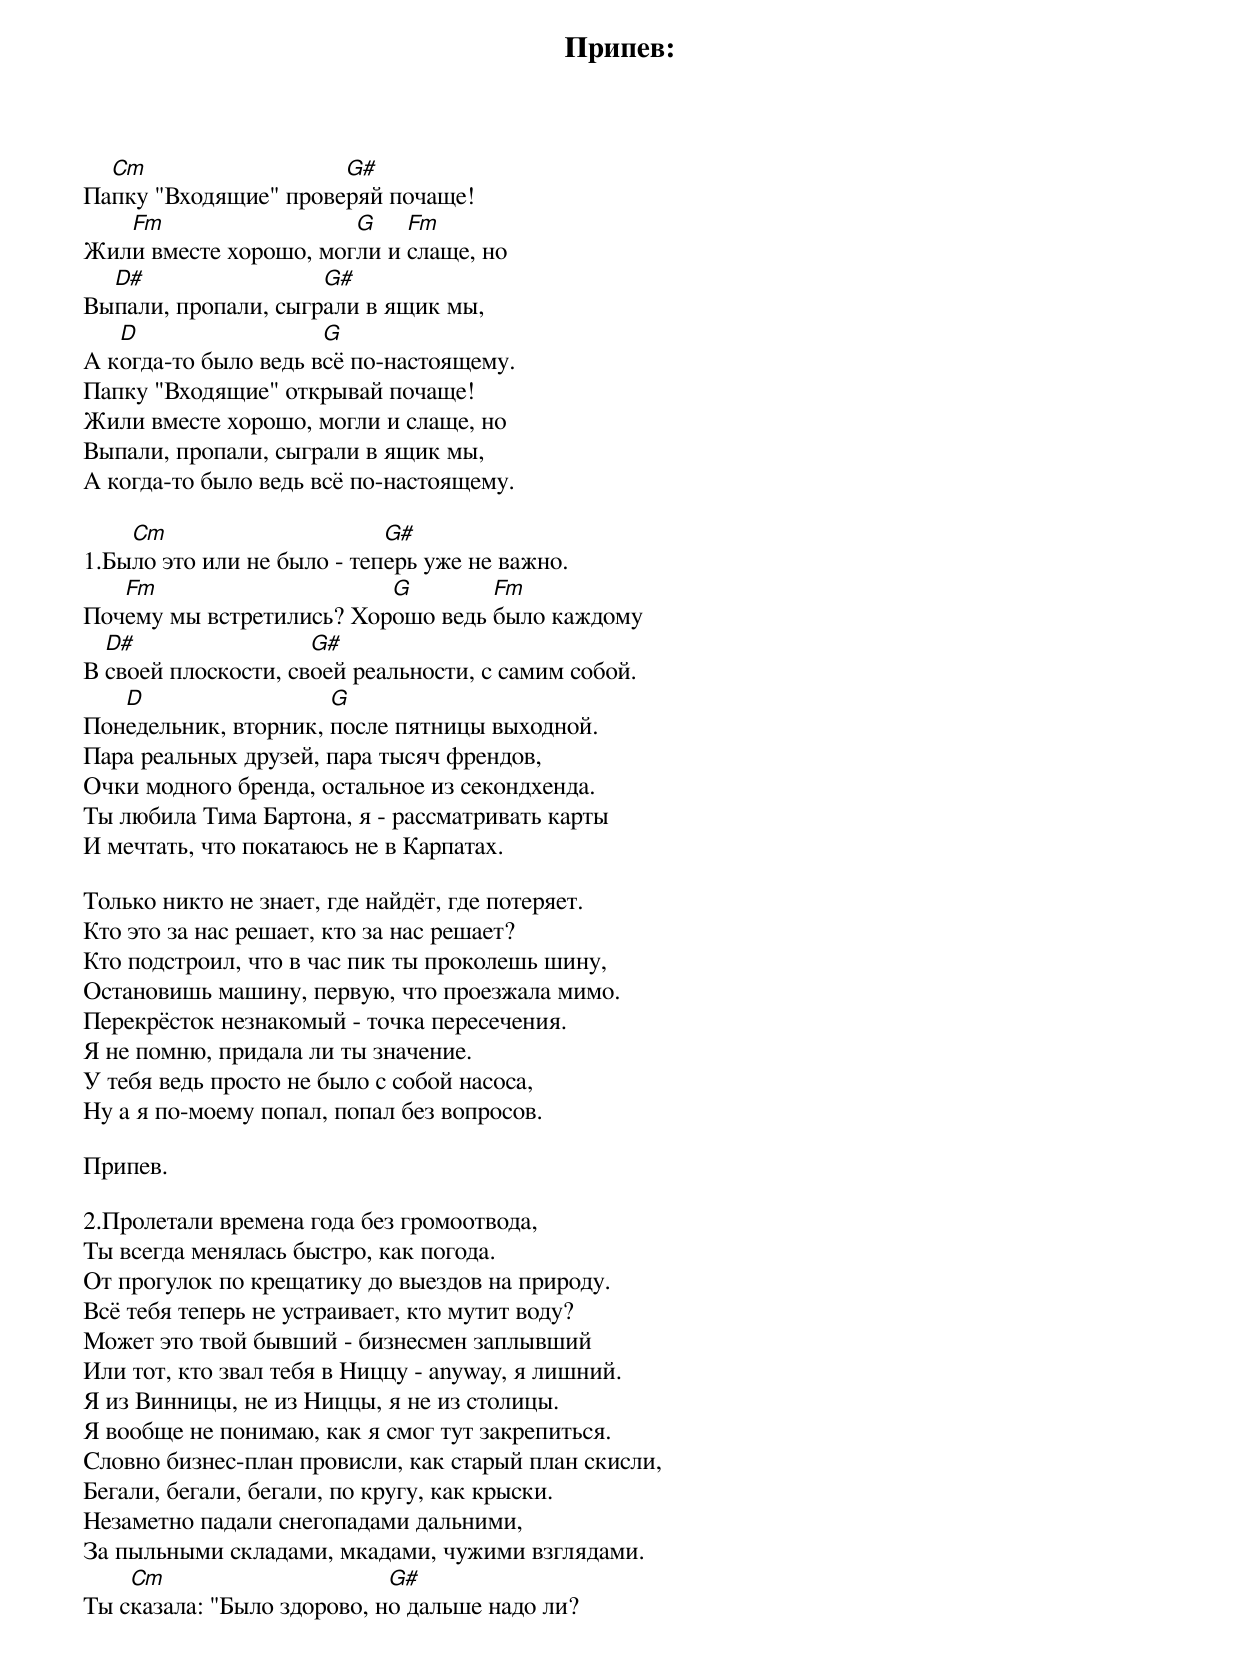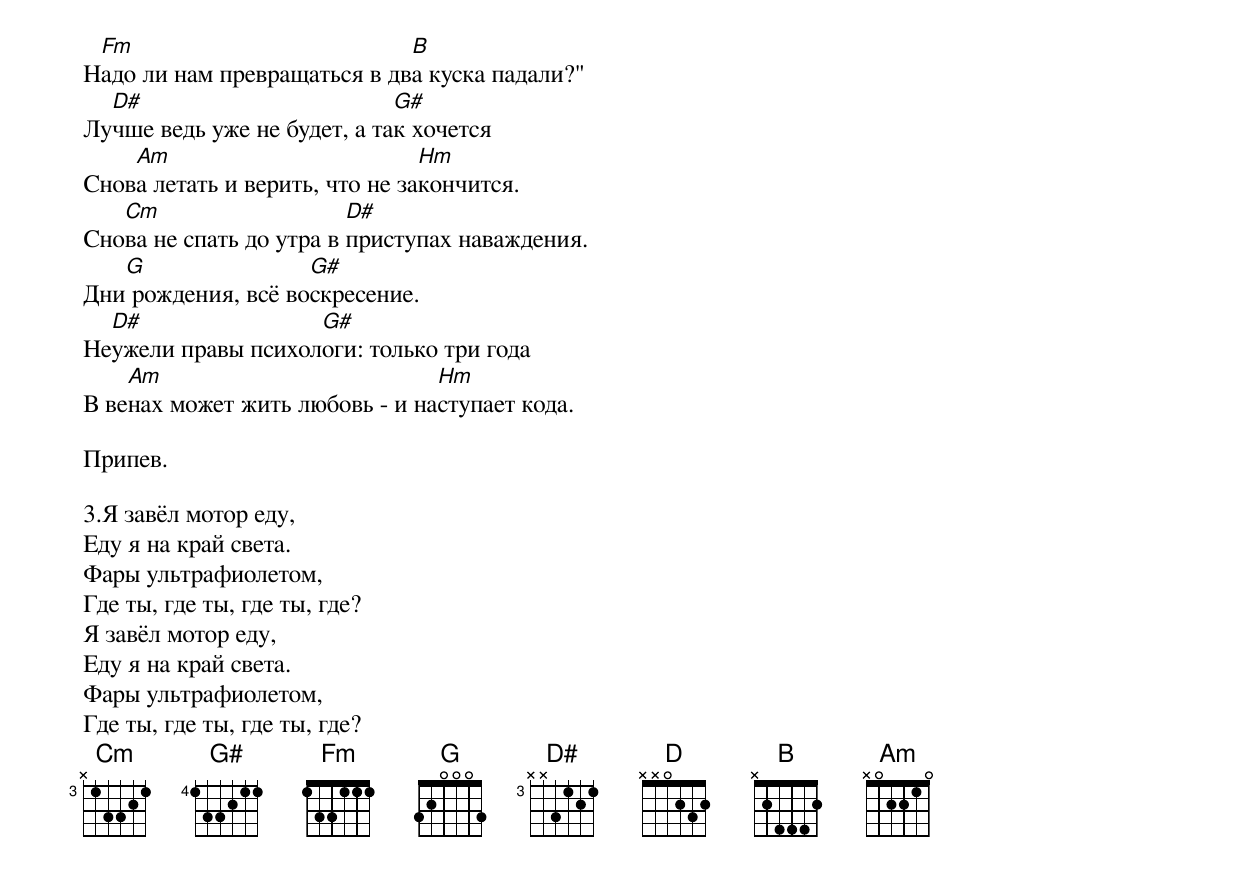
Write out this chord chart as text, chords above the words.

Припев:
  Cm                  G#
Папку "Входящие" проверяй почаще!
   Fm                  G    Fm
Жили вместе хорошо, могли и слаще, но
  D#                 G#
Выпали, пропали, сыграли в ящик мы,
   D                  G
А когда-то было ведь всё по-настоящему.
Папку "Входящие" открывай почаще!
Жили вместе хорошо, могли и слаще, но
Выпали, пропали, сыграли в ящик мы,
А когда-то было ведь всё по-настоящему.

    Cm                      G#
1.Было это или не было - теперь уже не важно.
   Fm                     G        Fm
Почему мы встретились? Хорошо ведь было каждому
  D#                 G#
В своей плоскости, своей реальности, с самим собой.
   D                  G
Понедельник, вторник, после пятницы выходной.
Пара реальных друзей, пара тысяч френдов,
Очки модного бренда, остальное из секондхенда.
Ты любила Тима Бартона, я - рассматривать карты
И мечтать, что покатаюсь не в Карпатах.

Только никто не знает, где найдёт, где потеряет.
Кто это за нас решает, кто за нас решает?
Кто подстроил, что в час пик ты проколешь шину,
Остановишь машину, первую, что проезжала мимо.
Перекрёсток незнакомый - точка пересечения.
Я не помню, придала ли ты значение.
У тебя ведь просто не было с собой насоса,
Ну а я по-моему попал, попал без вопросов.

Припев.

2.Пролетали времена года без громоотвода,
Ты всегда менялась быстро, как погода.
От прогулок по крещатику до выездов на природу.
Всё тебя теперь не устраивает, кто мутит воду?
Может это твой бывший - бизнесмен заплывший
Или тот, кто звал тебя в Ниццу - anyway, я лишний.
Я из Винницы, не из Ниццы, я не из столицы.
Я вообще не понимаю, как я смог тут закрепиться.
Словно бизнес-план провисли, как старый план скисли,
Бегали, бегали, бегали, по кругу, как крыски.
Незаметно падали снегопадами дальними,
За пыльными складами, мкадами, чужими взглядами.
    Cm                      G#
Ты сказала: "Было здорово, но дальше надо ли?
 Fm                          B
Надо ли нам превращаться в два куска падали?"
  D#                         G#
Лучше ведь уже не будет, а так хочется
    Am                          Hm
Снова летать и верить, что не закончится.
   Cm                    D#
Снова не спать до утра в приступах наваждения.
   G                G#
Дни рождения, всё воскресение.
  D#                G#
Неужели правы психологи: только три года
    Am                          Hm
В венах может жить любовь - и наступает кода.

Припев.

3.Я завёл мотор еду,
Еду я на край света.
Фары ультрафиолетом,
Где ты, где ты, где ты, где?
Я завёл мотор еду,
Еду я на край света.
Фары ультрафиолетом,
Где ты, где ты, где ты, где?
